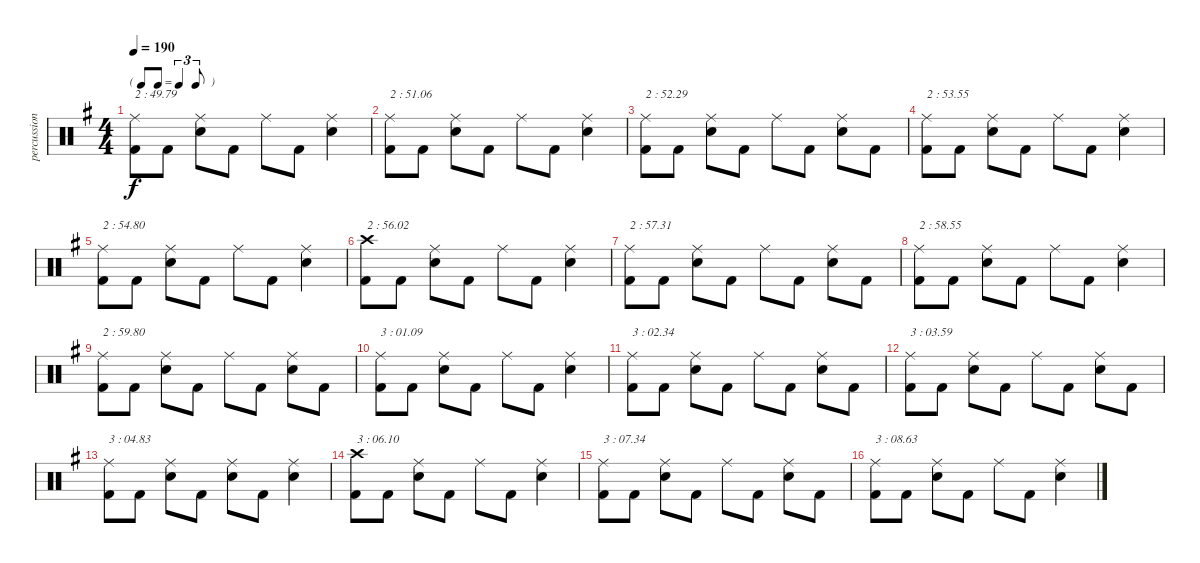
\track ("percussion" "percussion") {instrument percussion}
\staff {score}
\articulation defaults
\ts (4 4)
\tf triplet8th
\tempo 190
\clef neutral
\ks g
("Ride (middle)" "Kick (hit) 2").8{txt "2 : 49.79" dy f} "Kick (hit) 2".8 ("Ride (middle)" "Electric Snare (hit)").8 "Kick (hit) 2".8 "Ride (middle)".8 "Kick (hit) 2".8 ("Ride (middle)" "Electric Snare (hit)").4 |
("Ride (middle)" "Kick (hit) 2").8{txt "2 : 51.06"} "Kick (hit) 2".8 ("Ride (middle)" "Electric Snare (hit)").8 "Kick (hit) 2".8 "Ride (middle)".8 "Kick (hit) 2".8 ("Ride (middle)" "Electric Snare (hit)").4 |
("Ride (middle)" "Kick (hit) 2").8{txt "2 : 52.29"} "Kick (hit) 2".8 ("Ride (middle)" "Electric Snare (hit)").8 "Kick (hit) 2".8 "Ride (middle)".8 "Kick (hit) 2".8 ("Ride (middle)" "Electric Snare (hit)").8 "Kick (hit) 2".8 |
("Ride (middle)" "Kick (hit) 2").8{txt "2 : 53.55"} "Kick (hit) 2".8 ("Ride (middle)" "Electric Snare (hit)").8 "Kick (hit) 2".8 "Ride (middle)".8 "Kick (hit) 2".8 ("Ride (middle)" "Electric Snare (hit)").4 |
("Ride (middle)" "Kick (hit) 2").8{txt "2 : 54.80"} "Kick (hit) 2".8 ("Ride (middle)" "Electric Snare (hit)").8 "Kick (hit) 2".8 "Ride (middle)".8 "Kick (hit) 2".8 ("Ride (middle)" "Electric Snare (hit)").4 |
("Crash high (hit)" "Kick (hit) 2").8{txt "2 : 56.02"} "Kick (hit) 2".8 ("Ride (middle)" "Electric Snare (hit)").8 "Kick (hit) 2".8 "Ride (middle)".8 "Kick (hit) 2".8 ("Ride (middle)" "Electric Snare (hit)").4 |
("Ride (middle)" "Kick (hit) 2").8{txt "2 : 57.31"} "Kick (hit) 2".8 ("Ride (middle)" "Electric Snare (hit)").8 "Kick (hit) 2".8 "Ride (middle)".8 "Kick (hit) 2".8 ("Ride (middle)" "Electric Snare (hit)").8 "Kick (hit) 2".8 |
("Ride (middle)" "Kick (hit) 2").8{txt "2 : 58.55"} "Kick (hit) 2".8 ("Ride (middle)" "Electric Snare (hit)").8 "Kick (hit) 2".8 "Ride (middle)".8 "Kick (hit) 2".8 ("Ride (middle)" "Electric Snare (hit)").4 |
("Ride (middle)" "Kick (hit) 2").8{txt "2 : 59.80"} "Kick (hit) 2".8 ("Ride (middle)" "Electric Snare (hit)").8 "Kick (hit) 2".8 "Ride (middle)".8 "Kick (hit) 2".8 ("Ride (middle)" "Electric Snare (hit)").8 "Kick (hit) 2".8 |
("Ride (middle)" "Kick (hit) 2").8{txt "3 : 01.09"} "Kick (hit) 2".8 ("Ride (middle)" "Electric Snare (hit)").8 "Kick (hit) 2".8 "Ride (middle)".8 "Kick (hit) 2".8 ("Ride (middle)" "Electric Snare (hit)").4 |
("Ride (middle)" "Kick (hit) 2").8{txt "3 : 02.34"} "Kick (hit) 2".8 ("Ride (middle)" "Electric Snare (hit)").8 "Kick (hit) 2".8 "Ride (middle)".8 "Kick (hit) 2".8 ("Ride (middle)" "Electric Snare (hit)").8 "Kick (hit) 2".8 |
("Ride (middle)" "Kick (hit) 2").8{txt "3 : 03.59"} "Kick (hit) 2".8 ("Ride (middle)" "Electric Snare (hit)").8 "Kick (hit) 2".8 "Ride (middle)".8 "Kick (hit) 2".8 ("Ride (middle)" "Electric Snare (hit)").8 "Kick (hit) 2".8 |
("Ride (middle)" "Kick (hit) 2").8{txt "3 : 04.83"} "Kick (hit) 2".8 ("Ride (middle)" "Electric Snare (hit)").8 "Kick (hit) 2".8 ("Ride (middle)" "Electric Snare (hit)").8 "Kick (hit) 2".8 ("Ride (middle)" "Electric Snare (hit)").4 |
("Crash high (hit)" "Kick (hit) 2").8{txt "3 : 06.10"} "Kick (hit) 2".8 ("Ride (middle)" "Electric Snare (hit)").8 "Kick (hit) 2".8 "Ride (middle)".8 "Kick (hit) 2".8 ("Ride (middle)" "Electric Snare (hit)").4 |
("Ride (middle)" "Kick (hit) 2").8{txt "3 : 07.34"} "Kick (hit) 2".8 ("Ride (middle)" "Electric Snare (hit)").8 "Kick (hit) 2".8 "Ride (middle)".8 "Kick (hit) 2".8 ("Ride (middle)" "Electric Snare (hit)").8 "Kick (hit) 2".8 |
("Ride (middle)" "Kick (hit) 2").8{txt "3 : 08.63"} "Kick (hit) 2".8 ("Ride (middle)" "Electric Snare (hit)").8 "Kick (hit) 2".8 "Ride (middle)".8 "Kick (hit) 2".8 ("Ride (middle)" "Electric Snare (hit)").4
